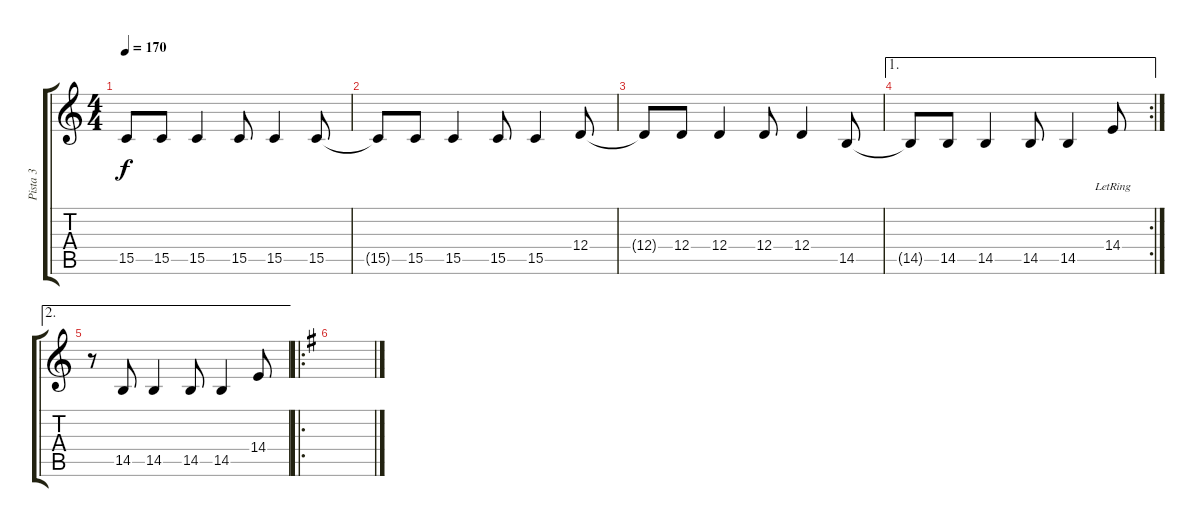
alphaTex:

\track ("Pista 3" "Pista 3") {instrument fx4atmosphere}
\staff {score tabs}
\tuning (E4 B3 G3 D3 A2 E2) {hide}
\ts (4 4)
\tempo 170
\clef g2
\ks c
15.5{t}.8{dy f} 15.5.8 15.5.4 15.5.8 15.5.4 15.5.8 |
15.5{t}.8 15.5.8 15.5.4 15.5.8 15.5.4 12.4.8 |
12.4{t}.8 12.4.8 12.4.4 12.4.8 12.4.4 14.5.8 |
\ae 1
\rc 2
14.5{t}.8 14.5.8 14.5.4 14.5.8 14.5.4 14.4{lr}.8 |
\ae 2
r.8 14.5.8 14.5.4 14.5.8 14.5.4 14.4.8 |
\ro
\ks g
